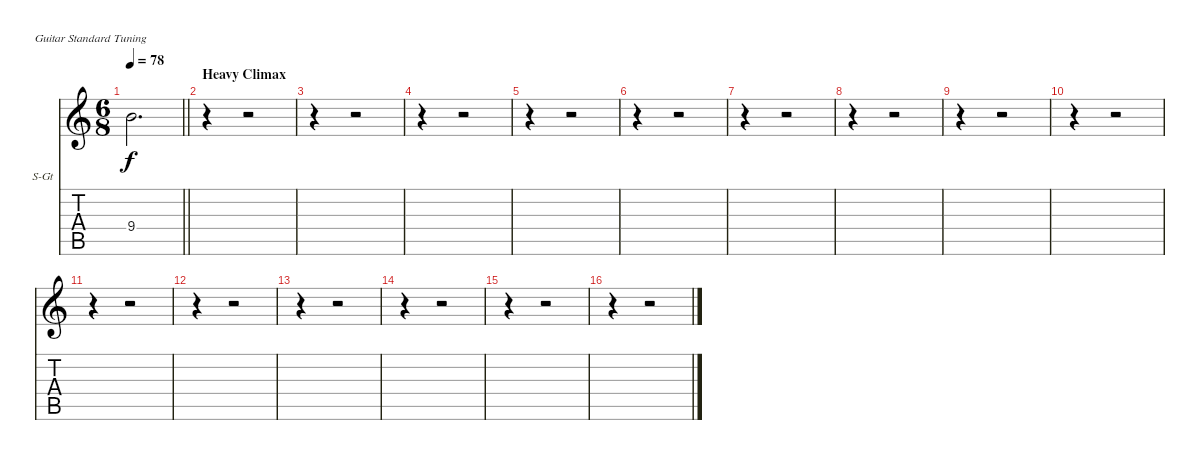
\bracketExtendMode nobrackets
\firstSystemTrackNameOrientation horizontal
\otherSystemsTrackNameOrientation horizontal
\track ("Andreas Zengberg" "S-Gt") {instrument cello}
\staff {score tabs}
\tuning (E4 B3 G3 D3 A2 E2)
\displaytranspose 12
\ts (6 8)
\tempo 78
\clef g2
\barLineRight lightlight
\ks c
9.4.2{d dy f} |
\section ("" "Heavy Climax")
r.4 r.2 |
r.4 r.2 |
r.4 r.2 |
r.4 r.2 |
r.4 r.2 |
r.4 r.2 |
r.4 r.2 |
r.4 r.2 |
r.4 r.2 |
r.4 r.2 |
r.4 r.2 |
r.4 r.2 |
r.4 r.2 |
r.4 r.2 |
r.4 r.2
